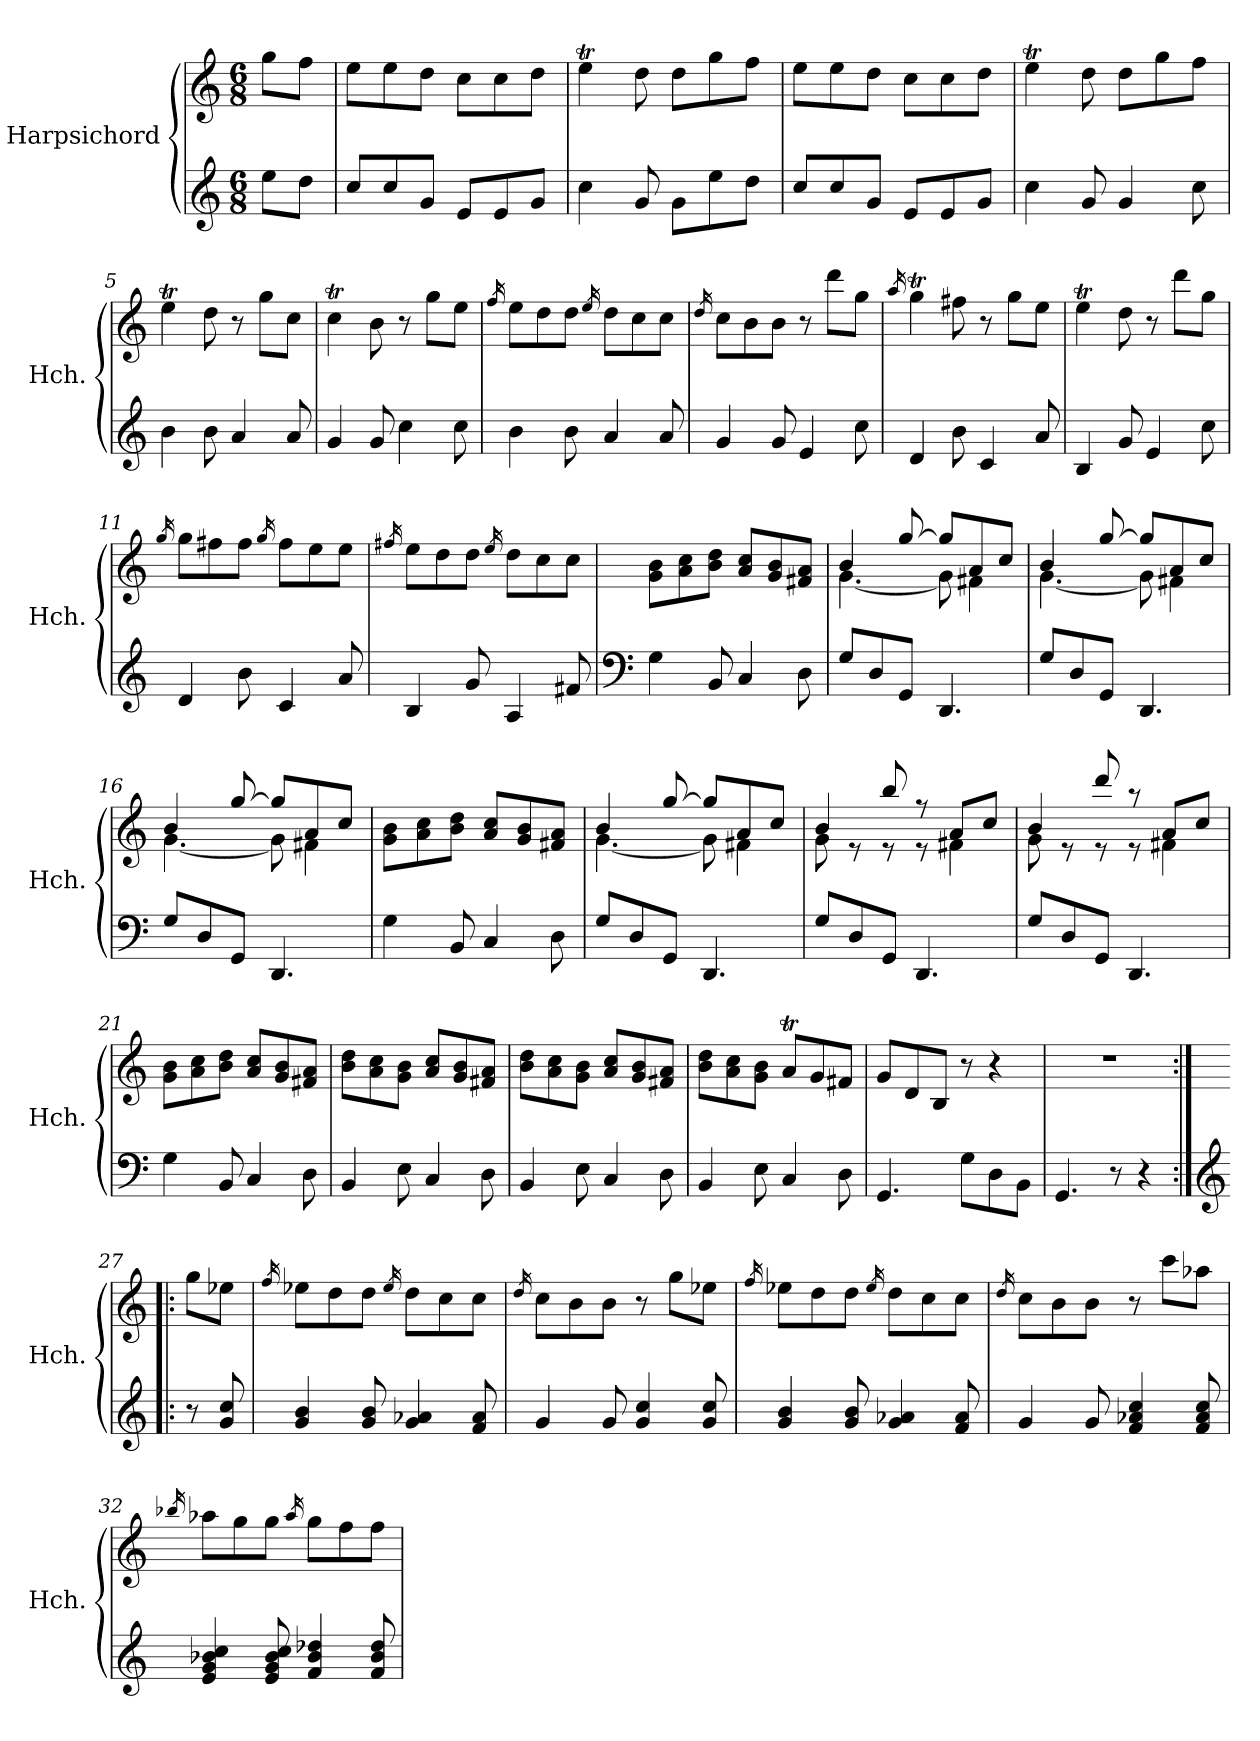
**kern	**kern
*part1	*part1
*staff2	*staff1
*I"Harpsichord	*
*I'Hch.	*
*clefG2	*clefG2
*k[]	*k[]
*M6/8	*M6/8
*MM175	*MM175
=	=
8ee\L	8gg\L
8dd\J	8ff\J
=1	=1
8cc/L	8ee\L
8cc/	8ee\
8g/J	8dd\J
8e/L	8cc\L
8e/	8cc\
8g/J	8dd\J
=2	=2
4cc\	4eet\
8g/	8dd\
8g\L	8dd\L
8ee\	8gg\
8dd\J	8ff\J
=3	=3
8cc/L	8ee\L
8cc/	8ee\
8g/J	8dd\J
8e/L	8cc\L
8e/	8cc\
8g/J	8dd\J
=4	=4
4cc\	4eet\
8g/	8dd\
4g/	8dd\L
.	8gg\
8cc\	8ff\J
=5	=5
4b\	4eet\
8b\	8dd\
4a/	8r
.	8gg\L
8a/	8cc\J
=6	=6
4g/	4ccT\
8g/	8b\
4cc\	8r
.	8gg\L
8cc\	8ee\J
!!LO:LB:g=z
=7	=7
.	16qff/
4b\	8ee\L
.	8dd\
8b\	8dd\J
.	16qee/
4a/	8dd\L
.	8cc\
8a/	8cc\J
=8	=8
.	16qdd/
4g/	8cc\L
.	8b\
8g/	8b\J
4e/	8r
.	8ddd\L
8cc\	8gg\J
=9	=9
.	16qaa/
4d/	4ggT\
8b\	8ff#X\
4c/	8r
.	8gg\L
8a/	8ee\J
=10	=10
4B/	4eet\
8g/	8dd\
4e/	8r
.	8ddd\L
8cc\	8gg\J
=11	=11
.	16qgg/
4d/	8gg\L
.	8ff#X\
8b\	8ff#\J
.	16qgg/
4c/	8ff#\L
.	8ee\
8a/	8ee\J
!!LO:LB:g=z
=12	=12
.	16qff#X/
4B/	8ee\L
.	8dd\
8g/	8dd\J
.	16qee/
4A/	8dd\L
.	8cc\
8f#X/	8cc\J
=13	=13
*clefF4	*
4G\	8g\ 8b\L
.	8a\ 8cc\
8BB/	8b\ 8dd\J
4C/	8a/ 8cc/L
.	8g/ 8b/
8D\	8f#X/ 8a/J
=14	=14
*	*^
8G/L	4b/	[4.g\
8D/	.	.
8GG/J	[8gg/	.
4.DD/	8gg/L]	8g\]
.	8a/	4f#X\
.	8cc/J	.
=15	=15	=15
8G/L	4b/	[4.g\
8D/	.	.
8GG/J	[8gg/	.
4.DD/	8gg/L]	8g\]
.	8a/	4f#X\
.	8cc/J	.
=16	=16	=16
8G/L	4b/	[4.g\
8D/	.	.
8GG/J	[8gg/	.
4.DD/	8gg/L]	8g\]
.	8a/	4f#X\
.	8cc/J	.
*	*v	*v
!!LO:LB:g=z
=17	=17
4G\	8g\ 8b\L
.	8a\ 8cc\
8BB/	8b\ 8dd\J
4C/	8a/ 8cc/L
.	8g/ 8b/
8D\	8f#X/ 8a/J
=18	=18
*	*^
8G/L	4b/	[4.g\
8D/	.	.
8GG/J	[8gg/	.
4.DD/	8gg/L]	8g\]
.	8a/	4f#X\
.	8cc/J	.
=19	=19	=19
8G/L	4b/	8g\
8D/	.	8r
8GG/J	8bb/	8r
4.DD/	8r	8r
.	8a/L	4f#X\
.	8cc/J	.
=20	=20	=20
8G/L	4b/	8g\
8D/	.	8r
8GG/J	8ddd/	8r
4.DD/	8r	8r
.	8a/L	4f#X\
.	8cc/J	.
*	*v	*v
=21	=21
4G\	8g\ 8b\L
.	8a\ 8cc\
8BB/	8b\ 8dd\J
4C/	8a/ 8cc/L
.	8g/ 8b/
8D\	8f#X/ 8a/J
!!LO:LB:g=z
=22	=22
4BB/	8b\ 8dd\L
.	8a\ 8cc\
8E\	8g\ 8b\J
4C/	8a/ 8cc/L
.	8g/ 8b/
8D\	8f#X/ 8a/J
=23	=23
4BB/	8b\ 8dd\L
.	8a\ 8cc\
8E\	8g\ 8b\J
4C/	8a/ 8cc/L
.	8g/ 8b/
8D\	8f#X/ 8a/J
=24	=24
4BB/	8b\ 8dd\L
.	8a\ 8cc\
8E\	8g\ 8b\J
4C/	8aT/L
.	8g/
8D\	8f#X/J
=25	=25
4.GG/	8g/L
.	8d/
.	8B/J
8G\L	8r
8D\	4r
8BB\J	.
=26	=26
4.GG/	2.r
8r	.
4r	.
=27:|!|:	=27:|!|:
*clefG2	*
8r	8gg\L
8g/ 8cc/	8ee-X\J
!!LO:PB:g=z
=28	=28
.	16qff/
4g/ 4b/	8ee-X\L
.	8dd\
8g/ 8b/	8dd\J
.	16qee-/
4g/ 4a-X/	8dd\L
.	8cc\
8f/ 8a-/	8cc\J
=29	=29
.	16qdd/
4g/	8cc\L
.	8b\
8g/	8b\J
4g/ 4cc/	8r
.	8gg\L
8g/ 8cc/	8ee-X\J
=30	=30
.	16qff/
4g/ 4b/	8ee-X\L
.	8dd\
8g/ 8b/	8dd\J
.	16qee-/
4g/ 4a-X/	8dd\L
.	8cc\
8f/ 8a-/	8cc\J
=31	=31
.	16qdd/
4g/	8cc\L
.	8b\
8g/	8b\J
4f/ 4a-X/ 4cc/	8r
.	8ccc\L
8f/ 8a-/ 8cc/	8aa-X\J
!!LO:LB:g=z
=32	=32
.	16qbb-X/
4e/ 4g/ 4b-X/ 4cc/	8aa-X\L
.	8gg\
8e/ 8g/ 8b-/ 8cc/	8gg\J
.	16qaa-/
4f/ 4b-/ 4dd-X/	8gg\L
.	8ff\
8f/ 8b-/ 8dd-/	8ff\J
=	=
*-	*-
